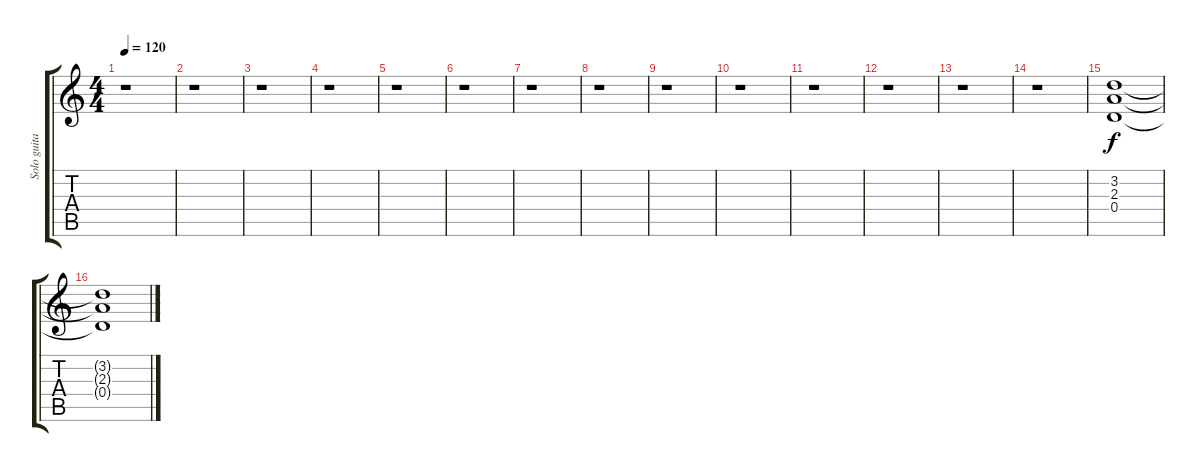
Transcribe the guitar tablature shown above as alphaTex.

\track ("Solo guitar" "Solo guita") {instrument distortionguitar}
\staff {score tabs}
\tuning (E4 B3 G3 D3 A2 E2) {hide}
\ts (4 4)
\tempo 120
\clef g2
\ks c
r.1{dy f instrument distortionguitar} |
r.1 |
r.1 |
r.1 |
r.1 |
r.1 |
r.1 |
r.1 |
r.1 |
r.1 |
r.1 |
r.1 |
r.1 |
r.1 |
(3.2 2.3 0.4).1 |
(3.2{t} 2.3{t} 0.4{t}).1
